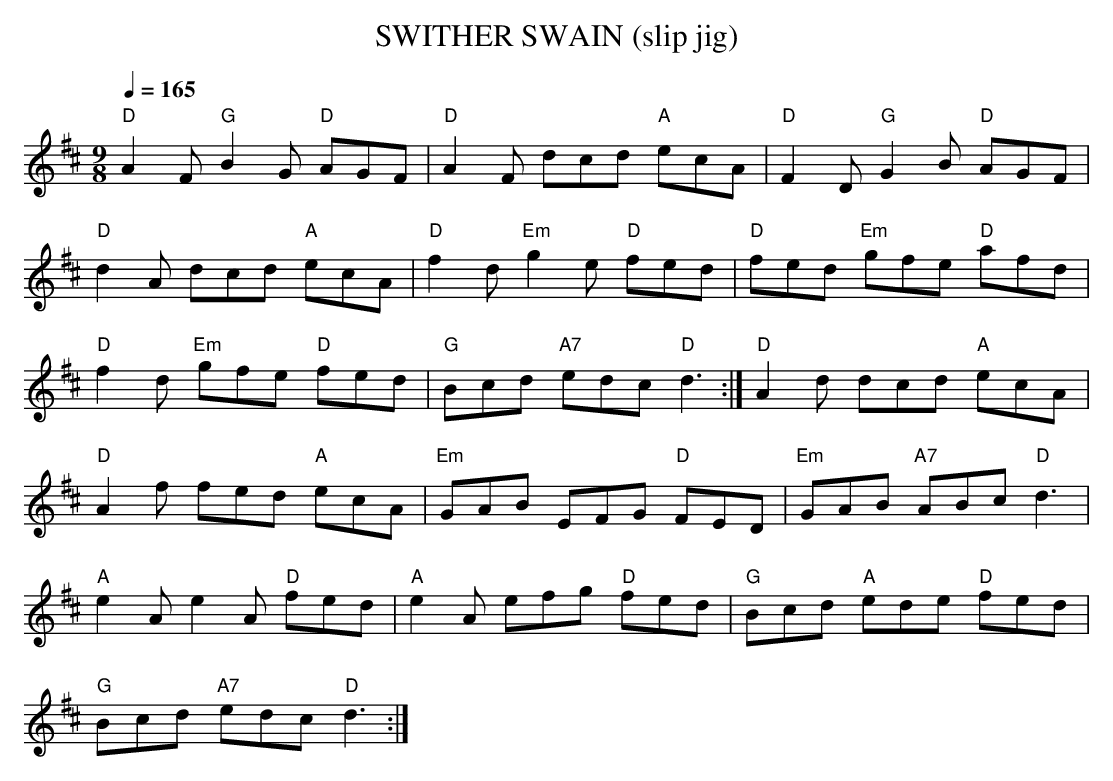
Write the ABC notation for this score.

X:1
T:SWITHER SWAIN (slip jig)
L:1/8
Q:1/4=165
M:9/8
K:D
"D" A2 F  "G" B2 G    "D" AGF |    "D" A2 F  dcd  "A" ecA |\
"D" F2 D  "G" G2 B    "D" AGF |
"D" d2 A  dcd  "A" ecA |"D" f2 d  "Em" g2 e    "D" fed |\
"D" fed  "Em" gfe    "D" afd |
"D" f2 d  "Em" gfe    "D" fed |  "G" Bcd "A7" edc    "D" d3 :|\
"D" A2 d  dcd  "A" ecA |
"D" A2 f  fed  "A" ecA |"Em" GAB  EFG    "D" FED |\
"Em" GAB "A7" ABc    "D" d3 |
"A" e2 A  e2 A    "D" fed |  "A" e2 A  efg    "D" fed |\
"G" Bcd  "A" ede    "D" fed |
"G" Bcd "A7" edc    "D" d3 :|
